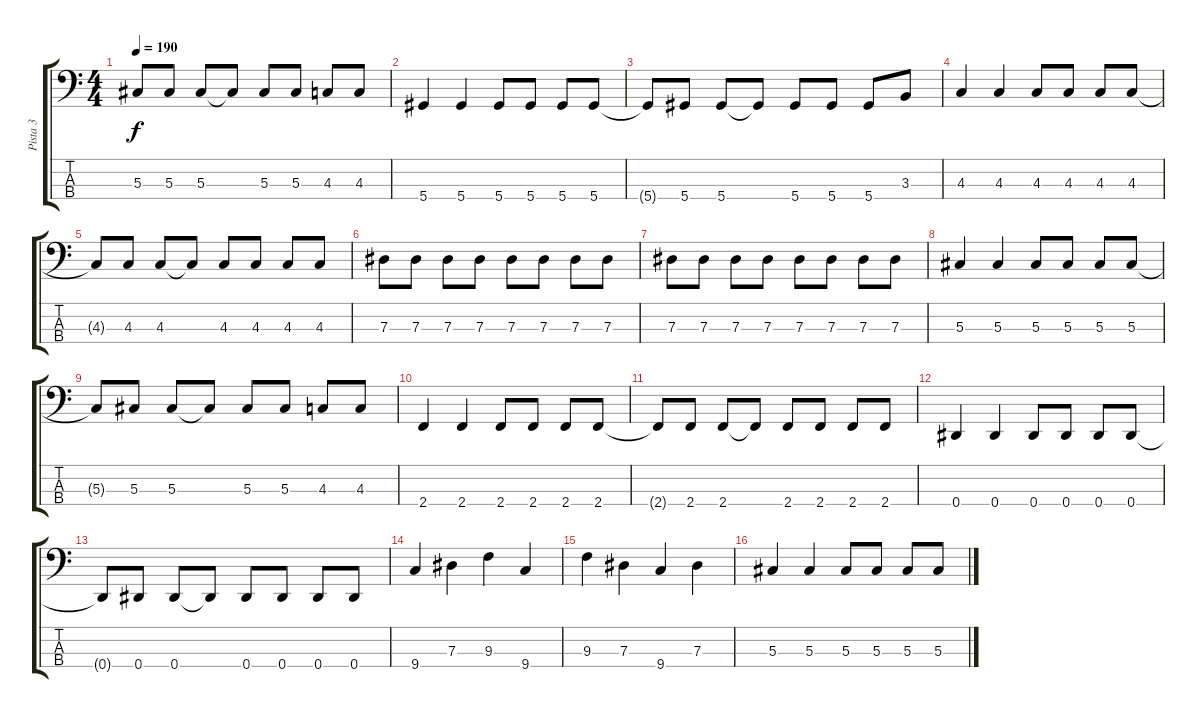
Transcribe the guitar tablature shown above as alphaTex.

\track ("Pista 3" "Pista 3") {instrument electricbasspick}
\staff {score tabs}
\tuning (Gb2 Db2 Ab1 Eb1) {hide}
\ts (4 4)
\tempo 190
\clef f4
\ks c
5.3{t}.8{dy f} 5.3.8 5.3.8 5.3{t}.8 5.3.8 5.3.8 4.3.8 4.3.8 |
5.4.4 5.4.4 5.4.8 5.4.8 5.4.8 5.4.8 |
5.4{t}.8 5.4.8 5.4.8 5.4{t}.8 5.4.8 5.4.8 5.4.8 3.3.8 |
4.3.4 4.3.4 4.3.8 4.3.8 4.3.8 4.3.8 |
4.3{t}.8 4.3.8 4.3.8 4.3{t}.8 4.3.8 4.3.8 4.3.8 4.3.8 |
7.3.8 7.3.8 7.3.8 7.3.8 7.3.8 7.3.8 7.3.8 7.3.8 |
7.3.8 7.3.8 7.3.8 7.3.8 7.3.8 7.3.8 7.3.8 7.3.8 |
5.3.4 5.3.4 5.3.8 5.3.8 5.3.8 5.3.8 |
5.3{t}.8 5.3.8 5.3.8 5.3{t}.8 5.3.8 5.3.8 4.3.8 4.3.8 |
2.4.4 2.4.4 2.4.8 2.4.8 2.4.8 2.4.8 |
2.4{t}.8 2.4.8 2.4.8 2.4{t}.8 2.4.8 2.4.8 2.4.8 2.4.8 |
0.4.4 0.4.4 0.4.8 0.4.8 0.4.8 0.4.8 |
0.4{t}.8 0.4.8 0.4.8 0.4{t}.8 0.4.8 0.4.8 0.4.8 0.4.8 |
9.4.4 7.3.4 9.3.4 9.4.4 |
9.3.4 7.3.4 9.4.4 7.3.4 |
5.3.4 5.3.4 5.3.8 5.3.8 5.3.8 5.3.8
